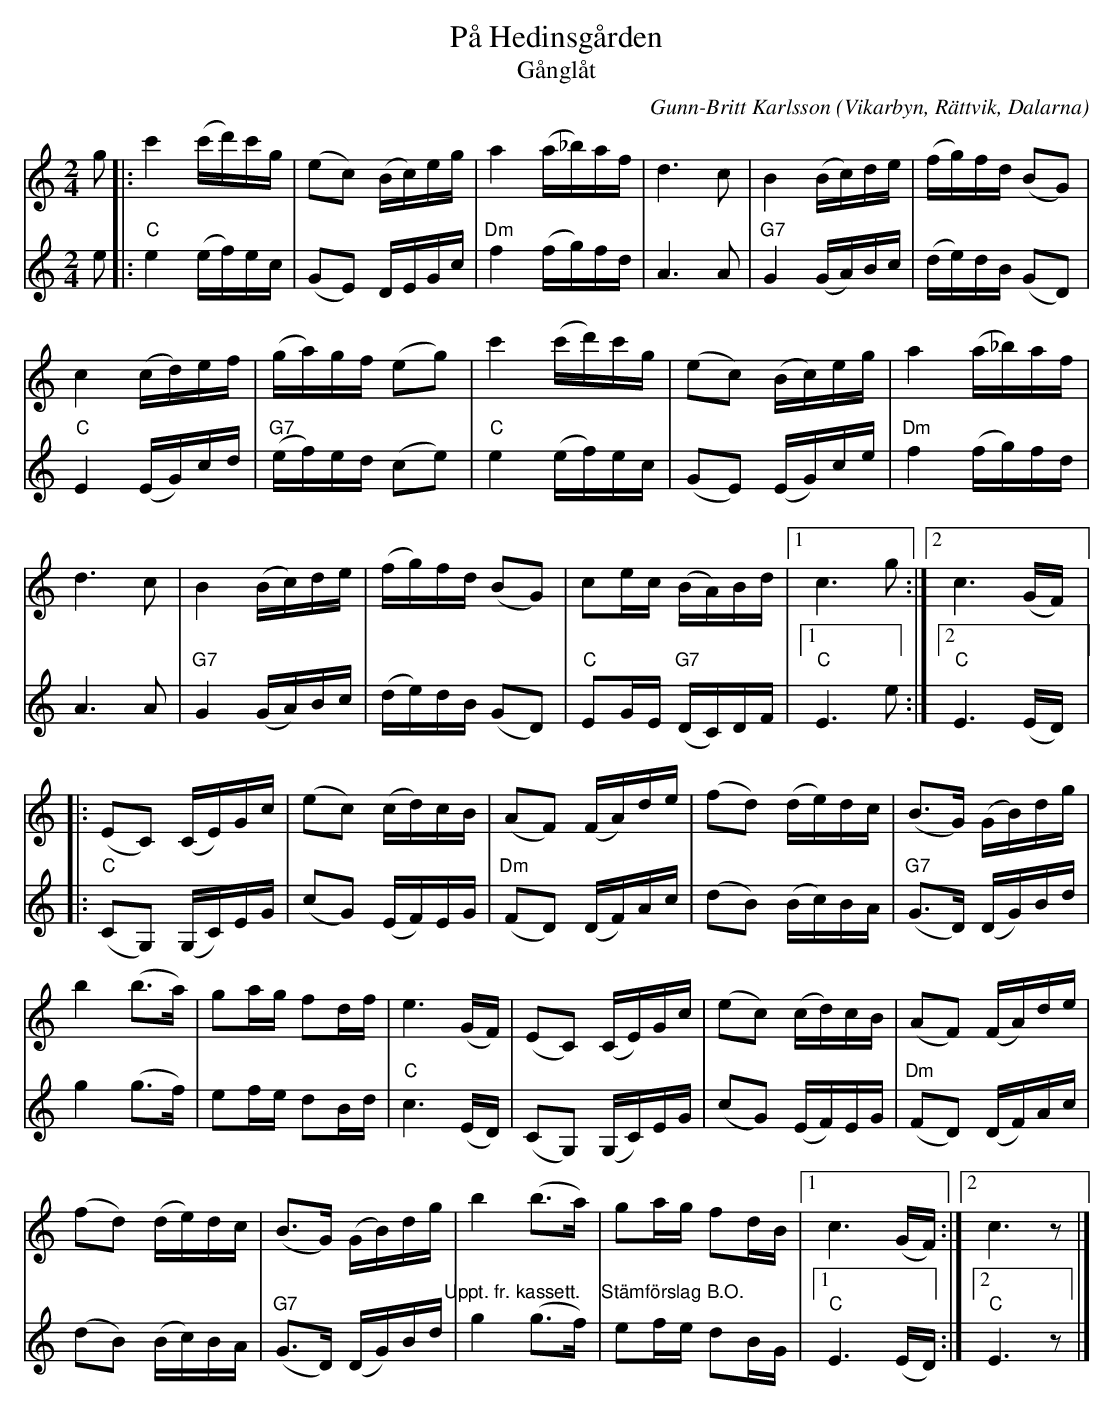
X:1
T:På Hedinsgården
T:Gånglåt
C:Gunn-Britt Karlsson
O:Vikarbyn, Rättvik, Dalarna
L:1/16
M:2/4
K:C
V:1
g2 |: c'4 (c'd')c'g | (e2c2) (Bc)eg | a4 (a_b)af | d6 c2 | B4 (Bc)de | (fg)fd (B2G2) |
c4 (cd)ef | (ga)gf (e2g2) | c'4 (c'd')c'g | (e2c2) (Bc)eg | a4 (a_b)af |
d6 c2 | B4 (Bc)de | (fg)fd (B2G2) | c2ec (BA)Bd |1 c6 g2 :|2 c6 (GF) |:
(E2C2) (CE)Gc | (e2c2) (cd)cB | (A2F2) (FA)de | (f2d2) (de)dc | (B2>G2) (GB)dg |
b4 (b2>a2) | g2ag f2df | e6 (GF) | (E2C2) (CE)Gc | (e2c2) (cd)cB | (A2F2) (FA)de |
(f2d2) (de)dc | (B2>G2) (GB)dg | b4 (b2>a2) | g2ag f2dB |1 c6 (GF) :|2 c6 z2 |]
V:2
e2 |: "C" e4 (ef)ec | (G2E2) DEGc | "Dm" f4 (fg)fd | A6 A2 |"G7" G4 (GA)Bc | (de)dB (G2D2) |
"C" E4 (EG)cd |"G7" (ef)ed (c2e2) |"C" e4 (ef)ec | (G2E2) (EG)ce |"Dm" f4 (fg)fd |
A6 A2 | "G7" G4 (GA)Bc | (de)dB (G2D2) |"C" E2GE"G7" (DC)DF |1"C" E6 e2 :|2"C" E6 (ED) |:
"C" (C2G,2) (G,C)EG | (c2G2) (EF)EG |"Dm" (F2D2) (DF)Ac | (d2B2) (Bc)BA |"G7" (G2>D2) (DG)Bd |
g4 (g2>f2) | e2fe d2Bd |"C" c6 (ED) | (C2G,2) (G,C)EG | (c2G2) (EF)EG |"Dm" (F2D2) (DF)Ac |
(d2B2) (Bc)BA |"G7" (G2>D2) (DG)Bd"^Uppt. fr. kassett.    Stämförslag B.O." | g4 (g2>f2) | e2fe d2BG |1"C" E6 (ED) :|2"C" E6 z2 |]
